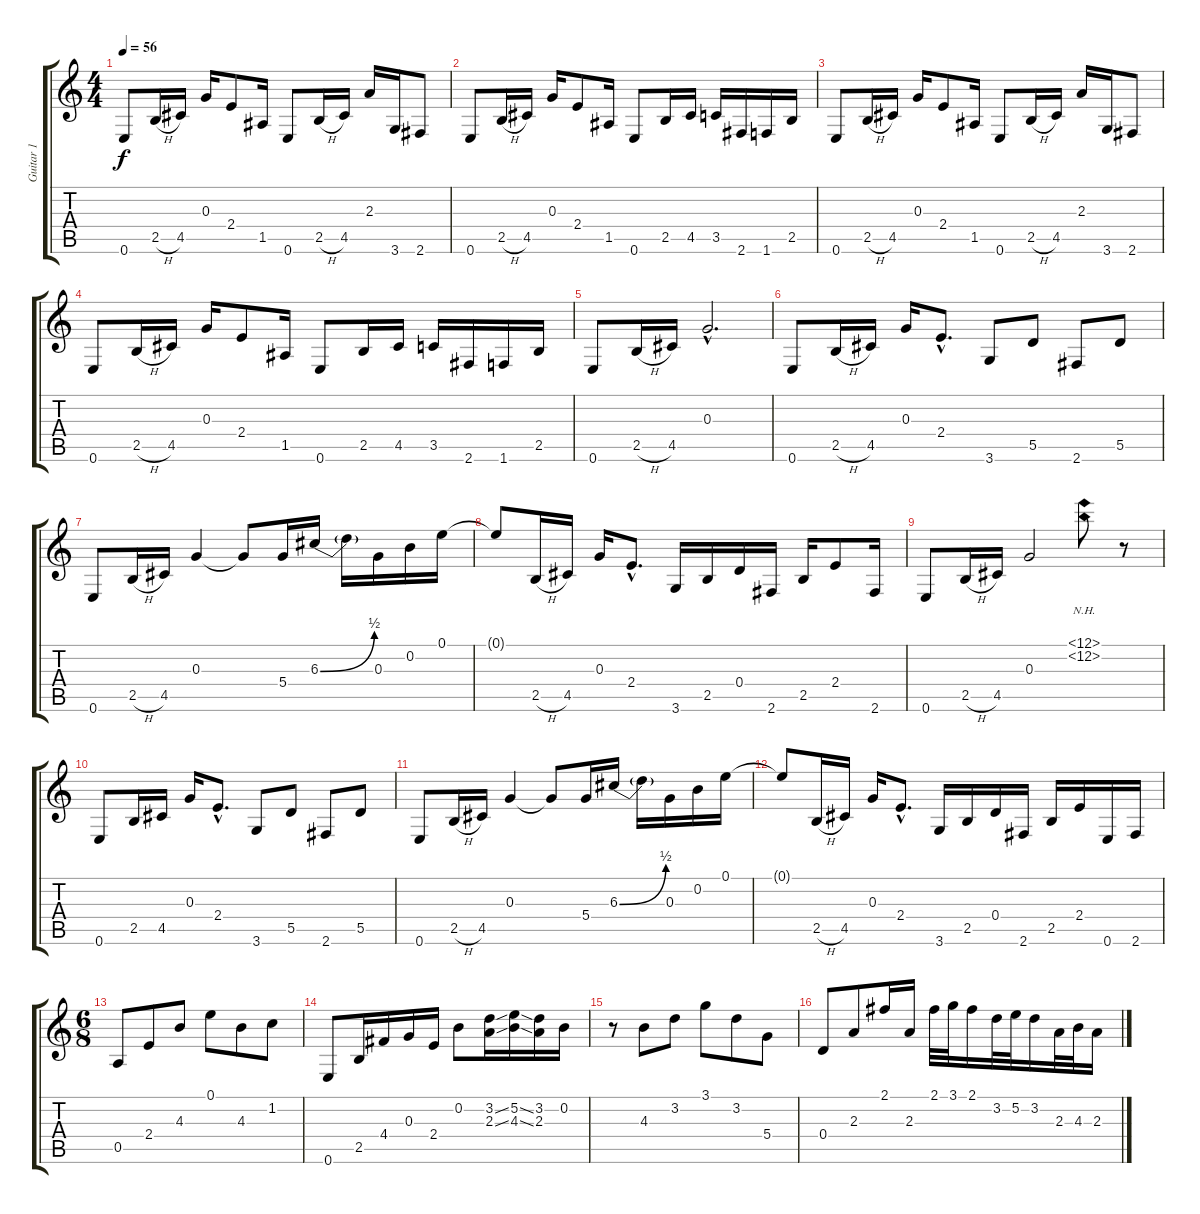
\track ("Guitar 1" "Guitar 1") {instrument acousticguitarsteel}
\staff {score tabs}
\tuning (E4 B3 G3 D3 A2 E2) {hide}
\ts (4 4)
\tempo 56
\clef g2
\ks c
0.6.8{dy f} 2.5{h}.16 4.5.16 0.3.16 2.4.8 1.5.16 0.6.8 2.5{h}.16 4.5.16 2.3.16 3.6.16 2.6.8 |
0.6.8 2.5{h}.16 4.5.16 0.3.16 2.4.8 1.5.16 0.6.8 2.5.16 4.5.16 3.5.16 2.6.16 1.6.16 2.5.16 |
0.6.8 2.5{h}.16 4.5.16 0.3.16 2.4.8 1.5.16 0.6.8 2.5{h}.16 4.5.16 2.3.16 3.6.16 2.6.8 |
0.6.8 2.5{h}.16 4.5.16 0.3.16 2.4.8 1.5.16 0.6.8 2.5.16 4.5.16 3.5.16 2.6.16 1.6.16 2.5.16 |
0.6.8 2.5{h}.16 4.5.16 0.3{hac}.2{d} |
0.6.8 2.5{h}.16 4.5.16 0.3.16 2.4{hac}.8{d} 3.6.8 5.5.8 2.6.8 5.5.8 |
0.6.8 2.5{h}.16 4.5.16 0.3.4 0.3{t}.8 5.4.16 6.3{be (bend 0 0 60 2)}.16 6.3{t}.16 0.3.16 0.2.16 0.1.16 |
0.1{t}.8 2.5{h}.16 4.5.16 0.3.16 2.4{hac}.8{d} 3.6.16 2.5.16 0.4.16 2.6.16 2.5.16 2.4.8 2.6.16 |
0.6.8 2.5{h}.16 4.5.16 0.3.2 (12.1{nh} 12.2{nh}).8 r.8 |
0.6.8 2.5.16 4.5.16 0.3.16 2.4{hac}.8{d} 3.6.8 5.5.8 2.6.8 5.5.8 |
0.6.8 2.5{h}.16 4.5.16 0.3.4 0.3{t}.8 5.4.16 6.3{be (bend 0 0 60 2)}.16 6.3{t}.16 0.3.16 0.2.16 0.1.16 |
0.1{t}.8 2.5{h}.16 4.5.16 0.3.16 2.4{hac}.8{d} 3.6.16 2.5.16 0.4.16 2.6.16 2.5.16 2.4.16 0.6.16 2.6.16 |
\ts (6 8)
0.5.8 2.4.8 4.3.8 0.1.8 4.3.8 1.2.8 |
0.6.8 2.5.16 4.4.16 0.3.16 2.4.16 0.2.8 (3.2{ss} 2.3{ss}).16 (5.2{ss} 4.3{ss}).16 (3.2 2.3).16 0.2.16 |
r.8 4.3.8 3.2.8 3.1.8 3.2.8 5.4.8 |
0.4.8 2.3.8 2.1.16 2.3.16 2.1.32 3.1.32 2.1.16 3.2.32 5.2.32 3.2.16 2.3.32 4.3.32 2.3.16
